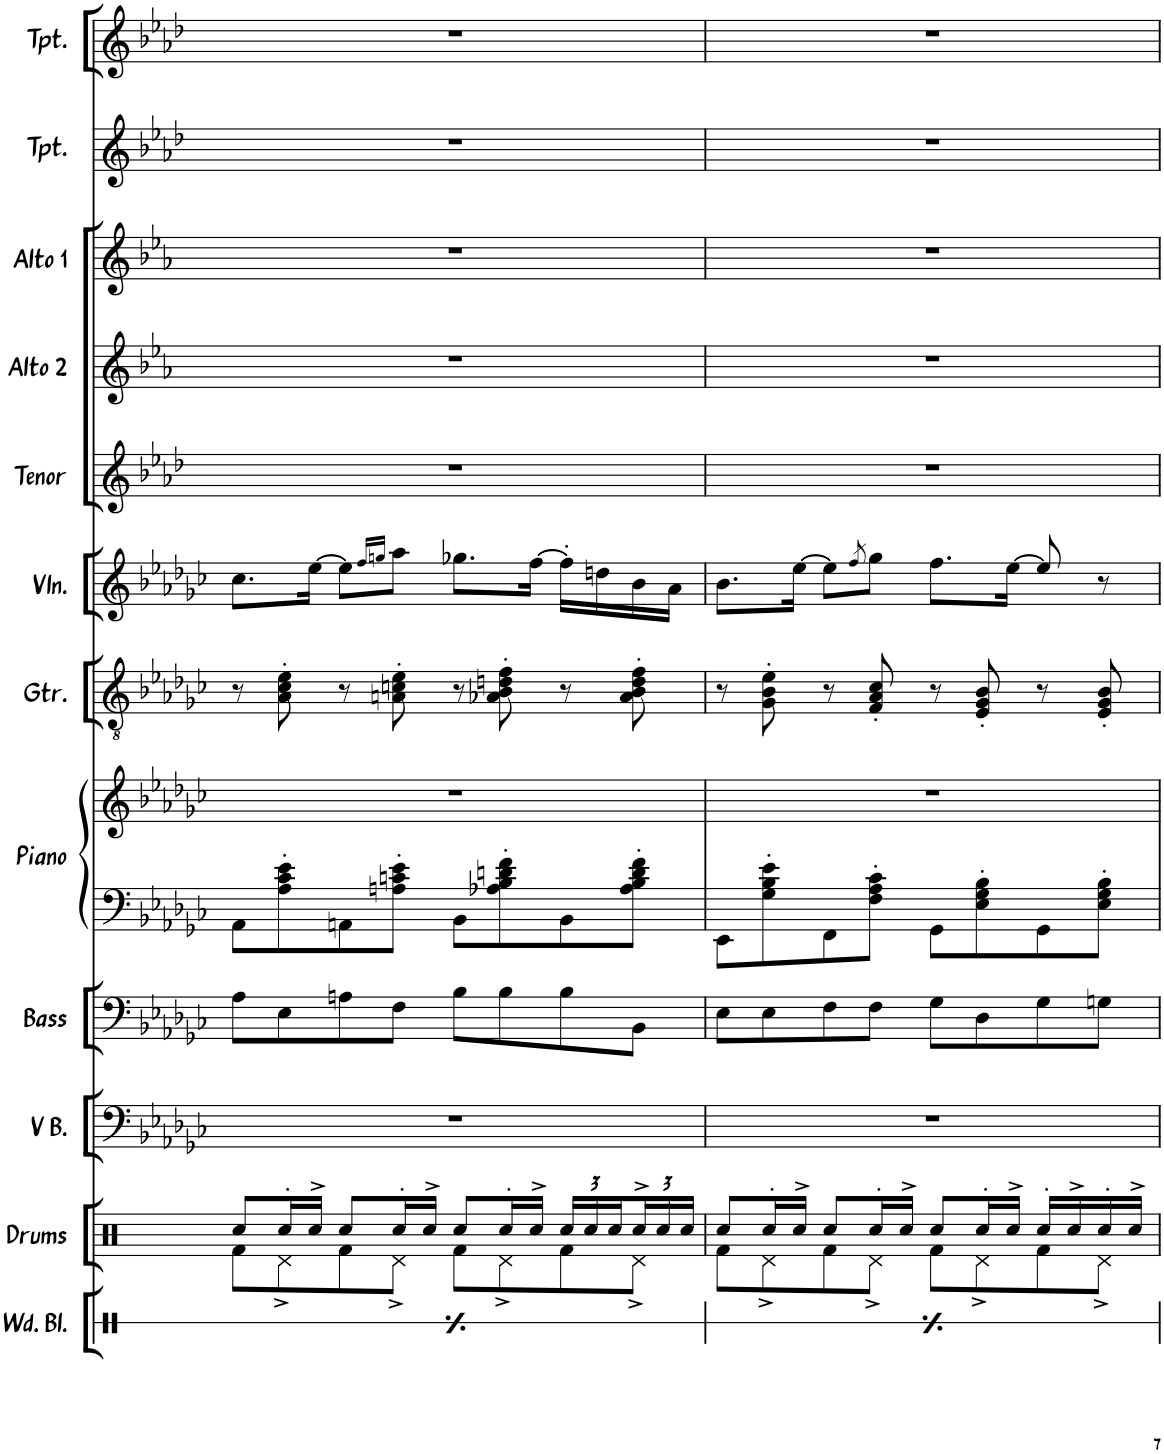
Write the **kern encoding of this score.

**kern	**kern	**kern	**kern	**kern	**kern	**kern	**kern	**kern	**kern	**kern	**kern	**kern	**kern
*part13	*part12	*part11	*part10	*part9	*part8	*part8	*part7	*part6	*part5	*part4	*part3	*part2	*part1
*staff14	*staff13	*staff12	*staff11	*staff10	*staff9	*staff8	*staff7	*staff6	*staff5	*staff4	*staff3	*staff2	*staff1
*I"Wood Blocks	*I"Drums	*I"Vocal Bass	*I"Double Bass	*I"Bass	*I"Piano	*	*I"Guitar	*I"Violin	*I"Tenor Sax	*I"Alto Sax 2	*I"Alto Sax 1	*I"Trumpet	*I"Trumpet
*I'Wd. Bl.	*I'Drums	*I'V B.	*I'Db.	*I'Bass	*I'Piano	*	*I'Gtr.	*I'Vln.	*I'Tenor	*I'Alto 2	*I'Alto 1	*I'Tpt.	*I'Tpt.
!!LO:PB:g=z
*clefX	*clefX	*clefF4	*clefF4	*clefF4	*clefF4	*clefG2	*clefGv2	*clefG2	*clefG2	*clefG2	*clefG2	*clefG2	*clefG2
*	*	*	*Trd7c12	*Trd7c12	*	*	*	*	*Trd8c14	*Trd5c9	*Trd5c9	*Trd1c2	*Trd1c2
*k[]	*k[]	*k[b-e-a-d-g-c-]	*k[b-e-a-d-g-c-]	*k[b-e-a-d-g-c-]	*k[b-e-a-d-g-c-]	*k[b-e-a-d-g-c-]	*k[b-e-a-d-g-c-]	*k[b-e-a-d-g-c-]	*k[b-e-a-d-]	*k[b-e-a-]	*k[b-e-a-]	*k[b-e-a-d-]	*k[b-e-a-d-]
*M4/4	*M4/4	*M4/4	*M4/4	*M4/4	*M4/4	*M4/4	*M4/4	*M4/4	*M4/4	*M4/4	*M4/4	*M4/4	*M4/4
=15	=15	=15	=15	=15	=15	=15	=15	=15	=15	=15	=15	=15	=15
*	*^	*	*	*	*	*	*	*	*	*	*	*	*
8Rf/	8Rcc/L	8Rf\L	1r	8A-\L	8A-\L	8AA-\L	1r	8r	8.cc-\L	1r	1r	1r	1r	1r
16r	16Rcc'/L	8Rd^\	.	8E-\J	8E-\	8A-\' 8c-\' 8e-\'	.	8A-\' 8c-\' 8e-\'	.	.	.	.	.	.
16Rf^/	16Rcc^/JJ	.	.	.	.	.	.	.	[16ee-\Jk	.	.	.	.	.
4Rd/	8Rcc/L	8Rf\	.	8An\L	8An\	8AAn\	.	8r	8ee-\L]	.	.	.	.	.
.	.	.	.	.	.	.	.	.	16qff/LL	.	.	.	.	.
.	.	.	.	.	.	.	.	.	16qggn/JJ	.	.	.	.	.
.	16Rcc'/L	8Rd^\J	.	8F\J	8F\J	8An\' 8cn\' 8e-\'J	.	8An\' 8cn\' 8e-\'	8aa-\J	.	.	.	.	.
.	16Rcc^/JJ	.	.	.	.	.	.	.	.	.	.	.	.	.
4Rf/	8Rcc/L	8Rf\L	.	8B-\L	8B-\L	8BB-\L	.	8r	8.gg-X\L	.	.	.	.	.
.	16Rcc'/L	8Rd^\	.	8B-\J	8B-\	8A-X\' 8B-\' 8dn\' 8f\'	.	8A-X\' 8B-\' 8dn\' 8f\'	.	.	.	.	.	.
.	16Rcc^/JJ	.	.	.	.	.	.	.	[16ff\Jk	.	.	.	.	.
*	*Xbrackettup	*	*	*	*	*	*	*	*	*	*	*	*	*
4Rf/	24Rcc/LL	8Rf\	.	8B-\L	8B-\	8BB-\	.	8r	16ff'\LL]	.	.	.	.	.
.	24Rcc/	.	.	.	.	.	.	.	.	.	.	.	.	.
.	.	.	.	.	.	.	.	.	16ddn\	.	.	.	.	.
.	24Rcc/	.	.	.	.	.	.	.	.	.	.	.	.	.
.	24Rcc^/	8Rd^\J	.	8BB-\J	8BB-\J	8A-\' 8B-\' 8d\' 8f\'J	.	8A-\' 8B-\' 8d\' 8f\'	16b-\	.	.	.	.	.
.	24Rcc/	.	.	.	.	.	.	.	.	.	.	.	.	.
.	.	.	.	.	.	.	.	.	16a-\JJ	.	.	.	.	.
.	24Rcc/JJ	.	.	.	.	.	.	.	.	.	.	.	.	.
=16	=16	=16	=16	=16	=16	=16	=16	=16	=16	=16	=16	=16	=16	=16
8Rf/	8Rcc/L	8Rf\L	1r	8E-\L	8E-\L	8EE-\L	1r	8r	8.b-\L	1r	1r	1r	1r	1r
16r	16Rcc'/L	8Rd^\	.	8E-\J	8E-\	8G-\' 8B-\' 8e-\'	.	8G-\' 8B-\' 8e-\'	.	.	.	.	.	.
16Rf^/	16Rcc^/JJ	.	.	.	.	.	.	.	[16ee-\Jk	.	.	.	.	.
4Rd/	8Rcc/L	8Rf\	.	8F\L	8F\	8FF\	.	8r	8ee-\L]	.	.	.	.	.
.	.	.	.	.	.	.	.	.	8qff/	.	.	.	.	.
.	16Rcc'/L	8Rd^\J	.	8F\J	8F\J	8F\' 8A-\' 8c-\'J	.	8F/' 8A-/' 8c-/'	8gg-\J	.	.	.	.	.
.	16Rcc^/JJ	.	.	.	.	.	.	.	.	.	.	.	.	.
4Rf/	8Rcc/L	8Rf\L	.	8G-\L	8G-\L	8GG-\L	.	8r	8.ff\L	.	.	.	.	.
.	16Rcc'/L	8Rd^\	.	8D-\J	8D-\	8E-\' 8G-\' 8B-\'	.	8E-/' 8G-/' 8B-/'	.	.	.	.	.	.
.	16Rcc^/JJ	.	.	.	.	.	.	.	[16ee-\Jk	.	.	.	.	.
4Rf/	16Rcc'/LL	8Rf\	.	8G-\L	8G-\	8GG-\	.	8r	8ee-/]	.	.	.	.	.
.	16Rcc^/	.	.	.	.	.	.	.	.	.	.	.	.	.
.	16Rcc'/	8Rd^\J	.	8Gn\J	8Gn\J	8E-\' 8G-\' 8B-\'J	.	8E-/' 8G-/' 8B-/'	8r	.	.	.	.	.
.	16Rcc^/JJ	.	.	.	.	.	.	.	.	.	.	.	.	.
*	*v	*v	*	*	*	*	*	*	*	*	*	*	*	*
=	=	=	=	=	=	=	=	=	=	=	=	=	=
*-	*-	*-	*-	*-	*-	*-	*-	*-	*-	*-	*-	*-	*-
